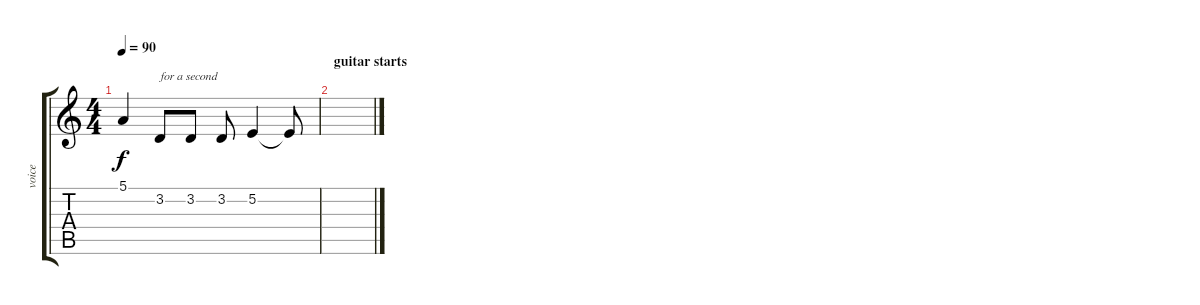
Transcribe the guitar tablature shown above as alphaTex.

\track ("voice" "voice") {instrument pad1newage}
\staff {score tabs}
\tuning (E4 B3 G3 D3 A2 E2) {hide}
\ts (4 4)
\tempo 90
\clef g2
\ks c
5.1{t}.4{dy f} 3.2.8{txt "for a second"} 3.2.8 3.2.8 5.2.4 5.2{t}.8 |
\section ("" "guitar starts")
